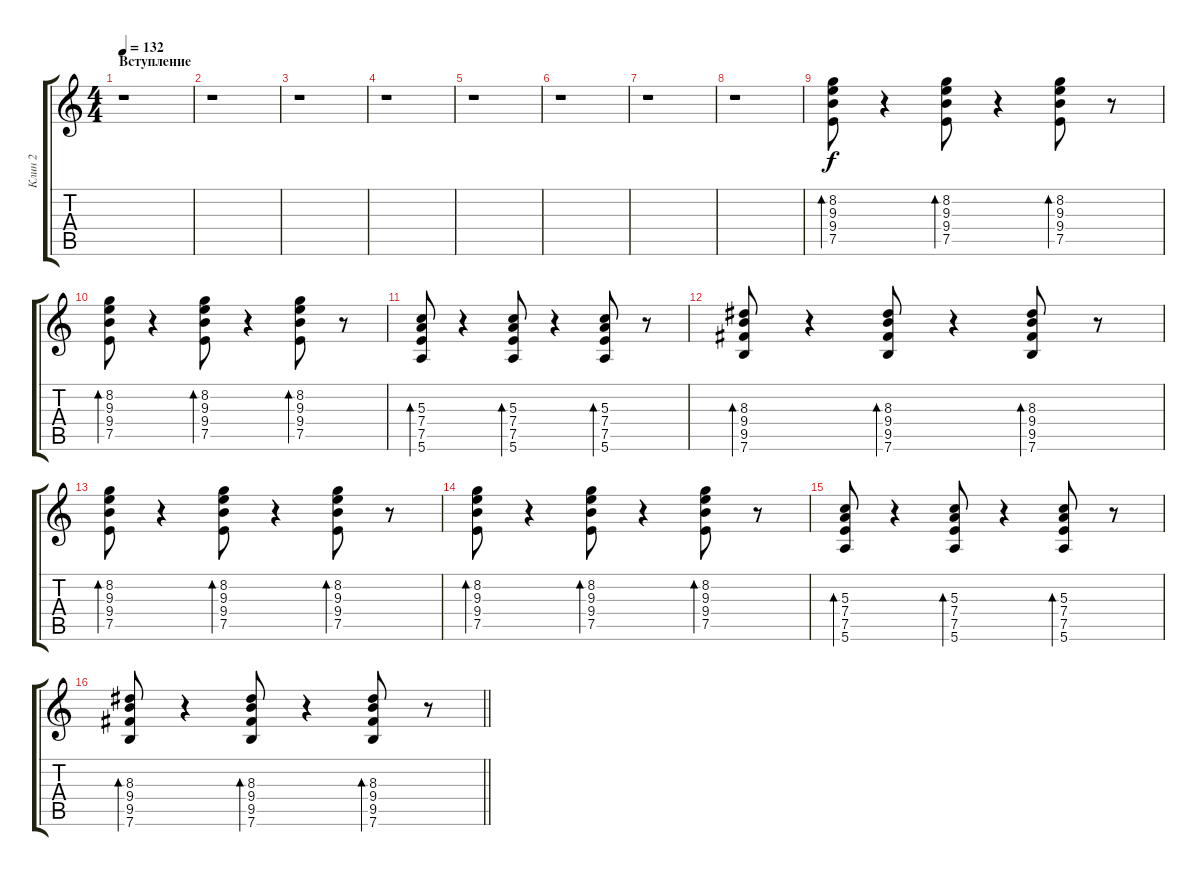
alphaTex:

\track ("Клин 2" "Клин 2") {instrument electricguitarclean}
\staff {score tabs}
\tuning (E4 B3 G3 D3 A2 E2) {hide}
\ts (4 4)
\section ("" "Вступление")
\tempo 132
\clef g2
\ks c
r.1{dy f instrument electricguitarclean} |
r.1 |
r.1 |
r.1 |
r.1 |
r.1 |
r.1 |
r.1 |
(8.2 9.3 9.4 7.5).8{bd 30} r.4 (8.2 9.3 9.4 7.5).8{bd 30} r.4 (8.2 9.3 9.4 7.5).8{bd 30} r.8 |
(8.2 9.3 9.4 7.5).8{bd 30} r.4 (8.2 9.3 9.4 7.5).8{bd 30} r.4 (8.2 9.3 9.4 7.5).8{bd 30} r.8 |
(5.3 7.4 7.5 5.6).8{bd 30} r.4 (5.3 7.4 7.5 5.6).8{bd 30} r.4 (5.3 7.4 7.5 5.6).8{bd 30} r.8 |
(8.3 9.4 9.5 7.6).8{bd 30} r.4 (8.3 9.4 9.5 7.6).8{bd 30} r.4 (8.3 9.4 9.5 7.6).8{bd 30} r.8 |
(8.2 9.3 9.4 7.5).8{bd 30} r.4 (8.2 9.3 9.4 7.5).8{bd 30} r.4 (8.2 9.3 9.4 7.5).8{bd 30} r.8 |
(8.2 9.3 9.4 7.5).8{bd 30} r.4 (8.2 9.3 9.4 7.5).8{bd 30} r.4 (8.2 9.3 9.4 7.5).8{bd 30} r.8 |
(5.3 7.4 7.5 5.6).8{bd 30} r.4 (5.3 7.4 7.5 5.6).8{bd 30} r.4 (5.3 7.4 7.5 5.6).8{bd 30} r.8 |
\barLineRight lightlight
(8.3 9.4 9.5 7.6).8{bd 30} r.4 (8.3 9.4 9.5 7.6).8{bd 30} r.4 (8.3 9.4 9.5 7.6).8{bd 30} r.8
